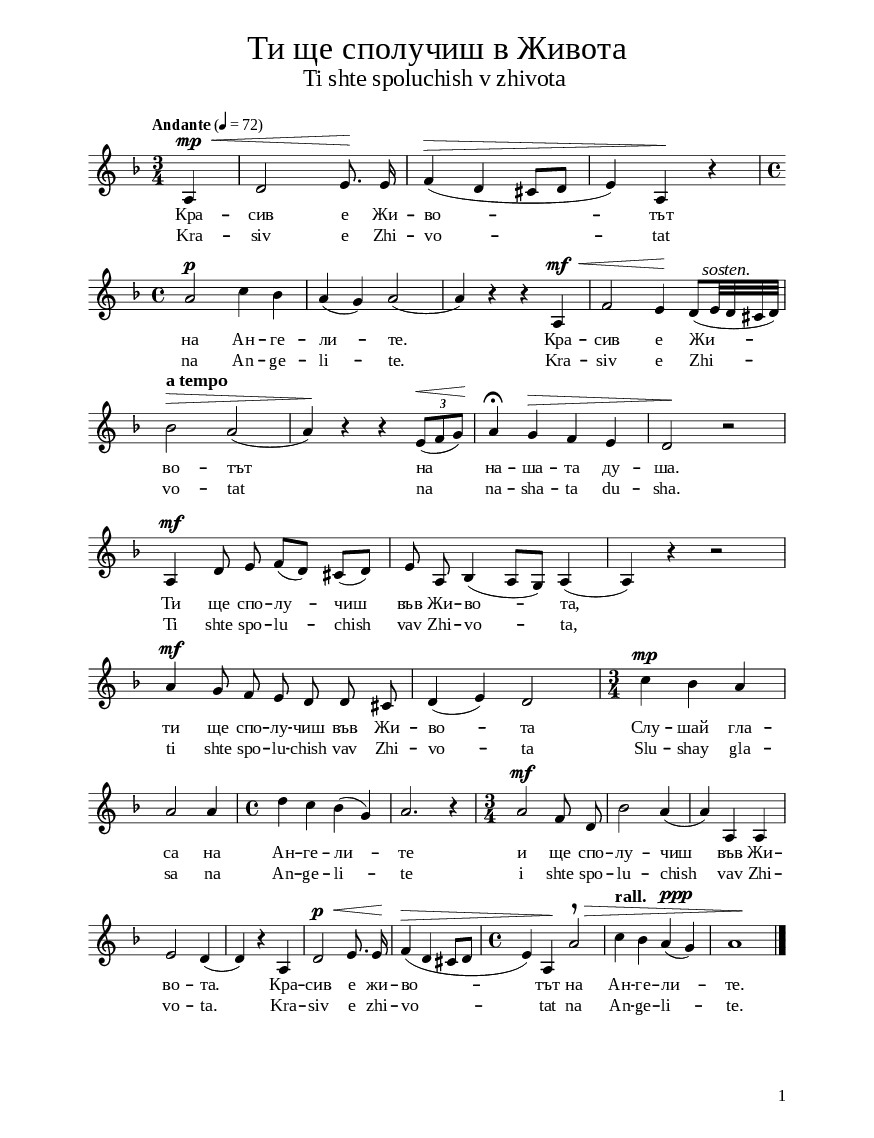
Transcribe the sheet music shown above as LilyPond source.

\version "2.22.1"

% include paper part and global functions
\include "include/globals.ily"

\bookpart {
  \include "include/bookpart-paper.ily"
  \score {
    \include "include/score-layout.ily"

    \new Voice \absolute {
      \clef treble
      \key d \minor
      \time 3/4
      \tempoFunc "Andante" 4 "72"
      \autoBeamOff
      \partial 4

      a4^\mp^\< | d'2 e'8. \! e'16 | f'4^\> ( d'4 cis'8[d'8] |  e'4 ) a4 \! r4 | \break

      \time 4/4  a'2^ \p c''4 bes'4 | a'4 ( g'4 ) a'2 ( | a'4 ) r4 r4 a4^\mf ^\< | f'2 e'4 \! d'8 ^\markup { \large \italic "   sosten."} [( e'32 d'32 cis'32 d'32 )] | \break

      \once \override Hairpin.shorten-pair = #'(0 . -3) bes'2^\> ^\markup { \large \bold "a tempo" } a'2 ( | a'4 ) \! r4 r4 \override TupletNumber.text = \markup { \bold "3"} \times 2/3  { e'8^\< [( f'8 g'8 )] } | a'4 \! \fermata
      \once \override Hairpin #'to-barline = ##f
      g'4^\> f'4 e'4 |   d'2 \! r2 | \break

      a4^\mf d'8 e'8 f'8 [( d'8 )]  cis'8 [( d'8 )] | e'8 a8 bes4 ( a8 [g8] ) a4 ( | a4 ) r4 r2 | \break

      a'4^\mf g'8 f'8 e'8 d'8 d'8 cis'8 | d'4 ( e'4 ) d'2 | \time 3/4  | c''4^\mp bes'4 a'4 | \break

      a'2 a'4 | \time 4/4  d''4 c''4 bes'4 ( g'4 ) | a'2. r4 | \time 3/4 | a'2^\mf f'8 d'8 | 

      bes'2 a'4 ( | a'4 ) a4 a4 | \break  e'2 d'4 ( | d'4 ) r4 a4 |
      
      d'2^\p^\< e'8. e'16 \! | 


      f'4^\> ( d'4 cis'8 [d'8] | \time 4/4  e'4 ) a4 \! ^\markup { "      " \fontsize #3 \musicglyph "comma"}

      \once \override Hairpin.shorten-pair = #'(1.5 . -4)
      a'2  ^\> | c''4 ^\markup { \large \bold "rall." }  bes'4 a'4^\markup { \dynamic "ppp"} ( g'4 ) | a'1 \! \bar "|."

    }
    \addlyrics {

      Кра -- сив е Жи -- во -- тът на Ан -- ге -- ли -- те.
      Кра -- сив е Жи -- во -- тът на на -- ша -- та ду -- ша.
      Ти ще спо -- лу -- чиш във Жи -- во -- та,
      ти ще спо -- лу -- чиш във Жи -- во -- та
      Слу -- шай гла -- са на Ан -- ге -- ли -- те
      и ще спо -- лу -- чиш във Жи -- во -- та.
      Кра -- сив е жи -- во -- тът на Ан -- ге -- ли -- те.

    }

    \addlyrics {
      Kra -- siv e Zhi -- vo -- tat na An -- ge -- li -- te.
      Kra -- siv e Zhi -- vo -- tat na na -- sha -- ta du -- sha.
      Ti shte spo -- lu -- chish vav Zhi -- vo -- ta,
      ti shte spo -- lu -- chish vav Zhi -- vo -- ta
      Slu -- shay gla -- sa na An -- ge -- li -- te
      i shte spo -- lu -- chish vav Zhi -- vo -- ta.
      Kra -- siv e zhi -- vo -- tat na An -- ge -- li -- te.
    }

    \header {
      title = \titleFunc "Ти ще сполучиш в Живота" "Ti shte spoluchish v zhivota "
    }

    \midi{}

  } % score
  \pageBreak
  % include foreign translation(s) of the song
  \version "2.24.0"

\markup \fill-line { \fontsize #deTitleFontSize "Du wirst im Leben glücken" }
\markup \null
\markup \null
\markup \fontsize #deCoupletFontSize {
    \hspace #14
    \override #`(baseline-skip . ,deCoupletBaselineSkip)
    \column {
      \line {   "   " Schön ist das Leben der Engel.  }
      \line {   "   " Schön ist das Leben unserer Seele.  }
      \line {   "   " Du wirst im Leben glücken. }
      \line {   "   " Höre die Stimme der Engel  }
      \line {   "   " und Du wirst im Leben glücken.  }
      \line {   "   " Schön ist das Leben der Engel.  }
    }
}



} % bookpart

% Più mosso
%
